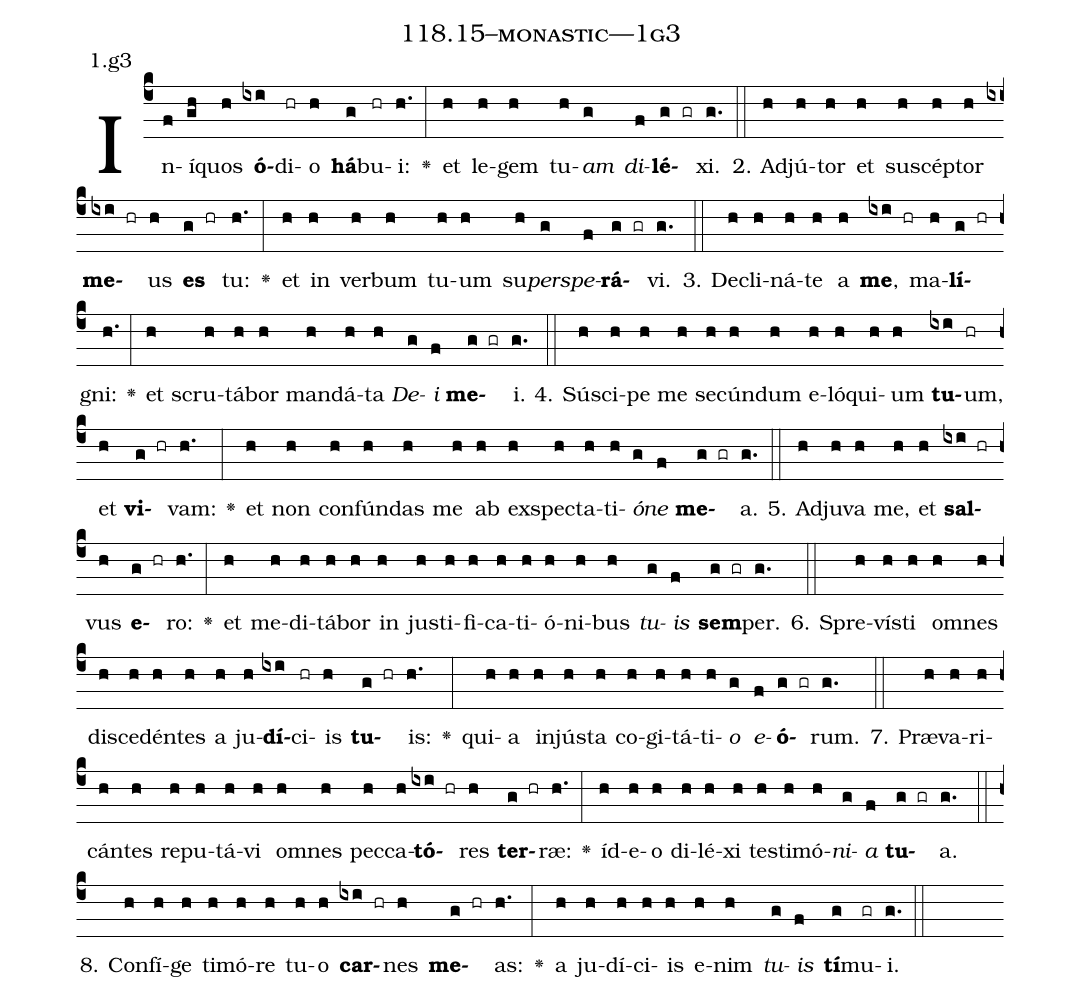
name: 118.15--monastic---1g3;
annotation: 1.g3;
%%
(c4)In(f)í(gh)quos(h) <b>ó</b>(ixi)di(hr)o(h) <b>há</b>(g)bu(hr)i:(h.) <v>\greheightstar</v>(:) et(h) le(h)gem(h) tu(h)<i>am</i>(g) <i>di</i>(f)<b>lé</b>(g gr)xi.(g.) (::)
2. Ad(h)jú(h)tor(h) et(h) su(h)scép(h)tor(h) <b>me</b>(ixi hr)us(h) <b>es</b>(g hr) tu:(h.) <v>\greheightstar</v>(:) et(h) in(h) ver(h)bum(h) tu(h)um(h) su(h)<i>per</i>(g)<i>spe</i>(f)<b>rá</b>(g gr)vi.(g.) (::)
3. De(h)cli(h)ná(h)te(h) a(h) <b>me</b>,(ixi hr) ma(h)<b>lí</b>(g hr)gni:(h.) <v>\greheightstar</v>(:) et(h) scru(h)tá(h)bor(h) man(h)dá(h)ta(h) <i>De</i>(g)<i>i</i>(f) <b>me</b>(g gr)i.(g.) (::)
4. Sú(h)sci(h)pe(h) me(h) se(h)cún(h)dum(h) e(h)ló(h)qui(h)um(h) <b>tu</b>(ixi)um,(hr) et(h) <b>vi</b>(g hr)vam:(h.) <v>\greheightstar</v>(:) et(h) non(h) con(h)fún(h)das(h) me(h) ab(h) ex(h)spec(h)ta(h)ti(h)<i>ó</i>(g)<i>ne</i>(f) <b>me</b>(g gr)a.(g.) (::)
5. Ad(h)ju(h)va(h) me,(h) et(h) <b>sal</b>(ixi hr)vus(h) <b>e</b>(g hr)ro:(h.) <v>\greheightstar</v>(:) et(h) me(h)di(h)tá(h)bor(h) in(h) jus(h)ti(h)fi(h)ca(h)ti(h)ó(h)ni(h)bus(h) <i>tu</i>(g)<i>is</i>(f) <b>sem</b>(g gr)per.(g.) (::)
6. Spre(h)vís(h)ti(h) om(h)nes(h) di(h)sce(h)dén(h)tes(h) a(h) ju(h)<b>dí</b>(ixi)ci(hr)is(h) <b>tu</b>(g hr)is:(h.) <v>\greheightstar</v>(:) qui(h)a(h) in(h)jús(h)ta(h) co(h)gi(h)tá(h)ti(h)<i>o</i>(g) <i>e</i>(f)<b>ó</b>(g gr)rum.(g.) (::)
7. Præ(h)va(h)ri(h)cán(h)tes(h) re(h)pu(h)tá(h)vi(h) om(h)nes(h) pec(h)ca(h)<b>tó</b>(ixi hr)res(h) <b>ter</b>(g hr)ræ:(h.) <v>\greheightstar</v>(:) íd(h)e(h)o(h) di(h)lé(h)xi(h) tes(h)ti(h)mó(h)<i>ni</i>(g)<i>a</i>(f) <b>tu</b>(g gr)a.(g.) (::)
8. Con(h)fí(h)ge(h) ti(h)mó(h)re(h) tu(h)o(h) <b>car</b>(ixi hr)nes(h) <b>me</b>(g hr)as:(h.) <v>\greheightstar</v>(:) a(h) ju(h)dí(h)ci(h)is(h) e(h)nim(h) <i>tu</i>(g)<i>is</i>(f) <b>tí</b>(g)mu(gr)i.(g.) (::)
